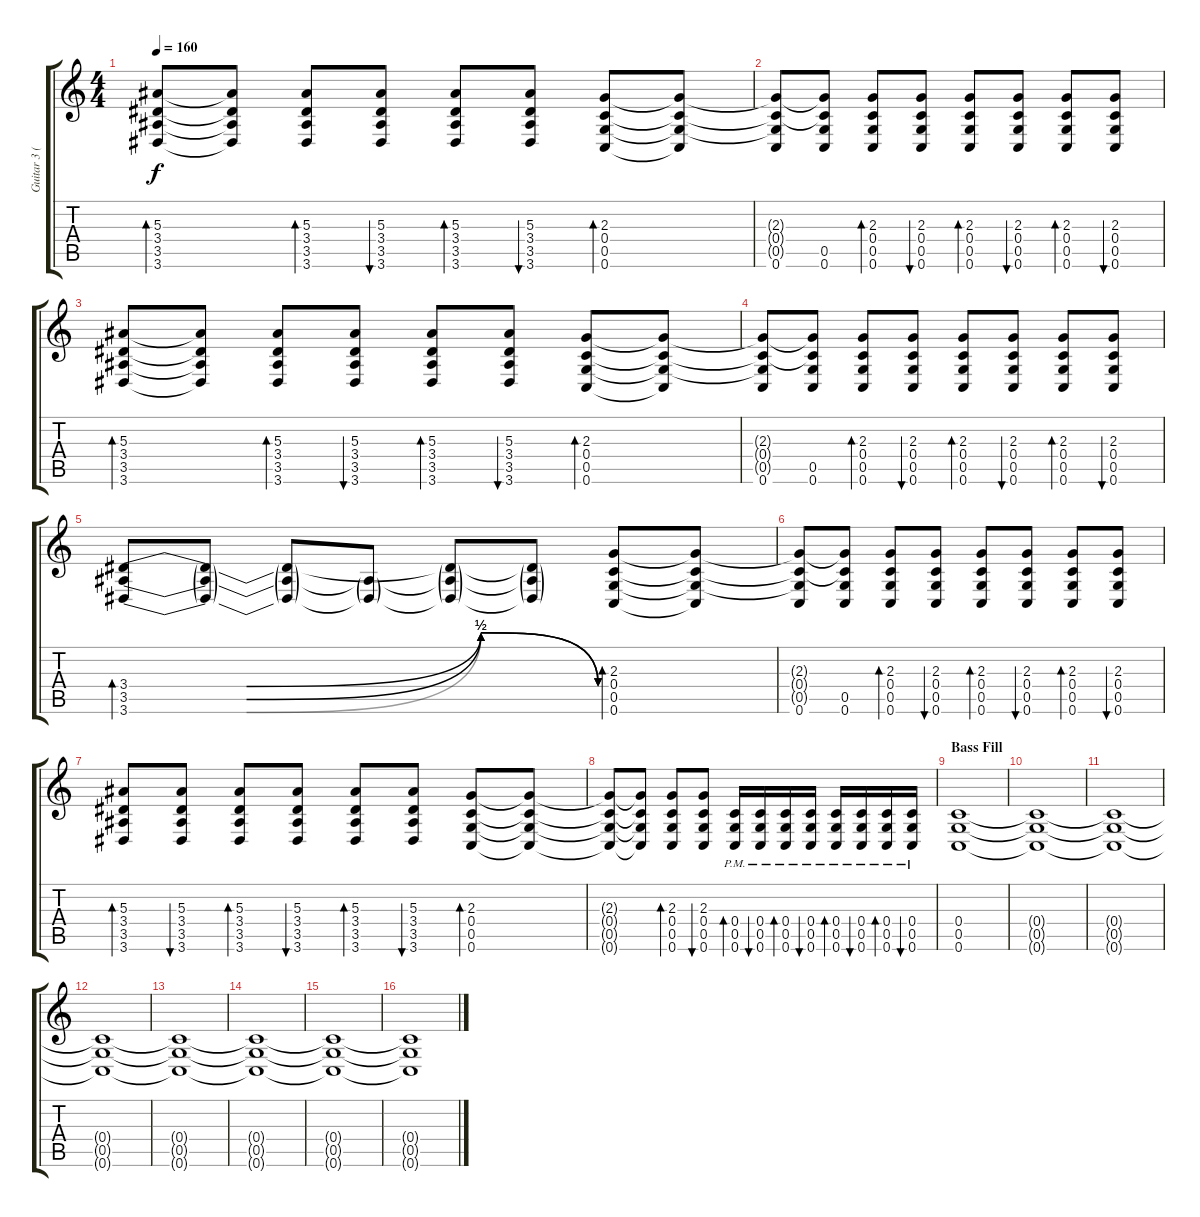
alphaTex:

\track ("Guitar 3 (distortion)" "Guitar 3 (") {instrument distortionguitar}
\staff {score tabs}
\tuning (D4 A3 F3 C3 G2 C2) {hide}
\ts (4 4)
\tempo 160
\clef g2
\ks c
(5.3 3.4 3.5 3.6).8{bd 60 dy f} (5.3{t} 3.4{t} 3.5{t} 3.6{t}).8 (5.3 3.4 3.5 3.6).8{bd 60} (5.3 3.4 3.5 3.6).8{bu 60} (5.3 3.4 3.5 3.6).8{bd 60} (5.3 3.4 3.5 3.6).8{bu 60} (2.3 0.4 0.5 0.6).8{bd 60} (2.3{t} 0.4{t} 0.5{t} 0.6{t}).8 |
(2.3{t} 0.4{t} 0.5{t} 0.6).8 (2.3{t} 0.4{t} 0.5 0.6).8 (2.3 0.4 0.5 0.6).8{bd 60} (2.3 0.4 0.5 0.6).8{bu 60} (2.3 0.4 0.5 0.6).8{bd 60} (2.3 0.4 0.5 0.6).8{bu 60} (2.3 0.4 0.5 0.6).8{bd 60} (2.3 0.4 0.5 0.6).8{bu 60} |
(5.3 3.4 3.5 3.6).8{bd 60} (5.3{t} 3.4{t} 3.5{t} 3.6{t}).8 (5.3 3.4 3.5 3.6).8{bd 60} (5.3 3.4 3.5 3.6).8{bu 60} (5.3 3.4 3.5 3.6).8{bd 60} (5.3 3.4 3.5 3.6).8{bu 60} (2.3 0.4 0.5 0.6).8{bd 60} (2.3{t} 0.4{t} 0.5{t} 0.6{t}).8 |
(2.3{t} 0.4{t} 0.5{t} 0.6).8 (2.3{t} 0.4{t} 0.5 0.6).8 (2.3 0.4 0.5 0.6).8{bd 60} (2.3 0.4 0.5 0.6).8{bu 60} (2.3 0.4 0.5 0.6).8{bd 60} (2.3 0.4 0.5 0.6).8{bu 60} (2.3 0.4 0.5 0.6).8{bd 60} (2.3 0.4 0.5 0.6).8{bu 60} |
(3.4{be (custom 0 0 15 0 45 2 60 0)} 3.5{be (custom 0 0 15 0 45 2 60 0)} 3.6{be (custom 0 0 15 0 45 2 60 0)}).8{bd 60} (3.4{t} 3.5{t} 3.6{t}).8 (3.4{t} 3.5{t} 3.6{t}).8 (3.5{t} 3.6{t}).8 (3.4{t} 3.5{t} 3.6{t}).8 (3.4{t} 3.5{t} 3.6{t}).8 (2.3 0.4 0.5 0.6).8{bd 60} (2.3{t} 0.4{t} 0.5{t} 0.6{t}).8 |
(2.3{t} 0.4{t} 0.5{t} 0.6).8 (2.3{t} 0.4{t} 0.5 0.6).8 (2.3 0.4 0.5 0.6).8{bd 60} (2.3 0.4 0.5 0.6).8{bu 60} (2.3 0.4 0.5 0.6).8{bd 60} (2.3 0.4 0.5 0.6).8{bu 60} (2.3 0.4 0.5 0.6).8{bd 60} (2.3 0.4 0.5 0.6).8{bu 60} |
(5.3 3.4 3.5 3.6).8{bd 60} (5.3 3.4 3.5 3.6).8{bu 60} (5.3 3.4 3.5 3.6).8{bd 60} (5.3 3.4 3.5 3.6).8{bu 60} (5.3 3.4 3.5 3.6).8{bd 60} (5.3 3.4 3.5 3.6).8{bu 60} (2.3 0.4 0.5 0.6).8{bd 60} (2.3{t} 0.4{t} 0.5{t} 0.6{t}).8 |
(2.3{t} 0.4{t} 0.5{t} 0.6{t}).8 (2.3{t} 0.4{t} 0.5{t} 0.6{t}).8 (2.3 0.4 0.5 0.6).8{bd 60} (2.3 0.4 0.5 0.6).8{bu 60} (0.4{pm} 0.5{pm} 0.6{pm}).16{bd 60} (0.4{pm} 0.5{pm} 0.6{pm}).16{bu 60} (0.4{pm} 0.5{pm} 0.6{pm}).16{bd 60} (0.4{pm} 0.5{pm} 0.6{pm}).16{bu 60} (0.4{pm} 0.5{pm} 0.6{pm}).16{bd 60} (0.4{pm} 0.5{pm} 0.6{pm}).16{bu 60} (0.4{pm} 0.5{pm} 0.6{pm}).16{bd 60} (0.4{pm} 0.5{pm} 0.6{pm}).16{bu 60} |
\section ("" "Bass Fill")
(0.4 0.5 0.6).1 |
(0.4{t} 0.5{t} 0.6{t}).1 |
(0.4{t} 0.5{t} 0.6{t}).1 |
(0.4{t} 0.5{t} 0.6{t}).1 |
(0.4{t} 0.5{t} 0.6{t}).1 |
(0.4{t} 0.5{t} 0.6{t}).1 |
(0.4{t} 0.5{t} 0.6{t}).1 |
(0.4{t} 0.5{t} 0.6{t}).1
